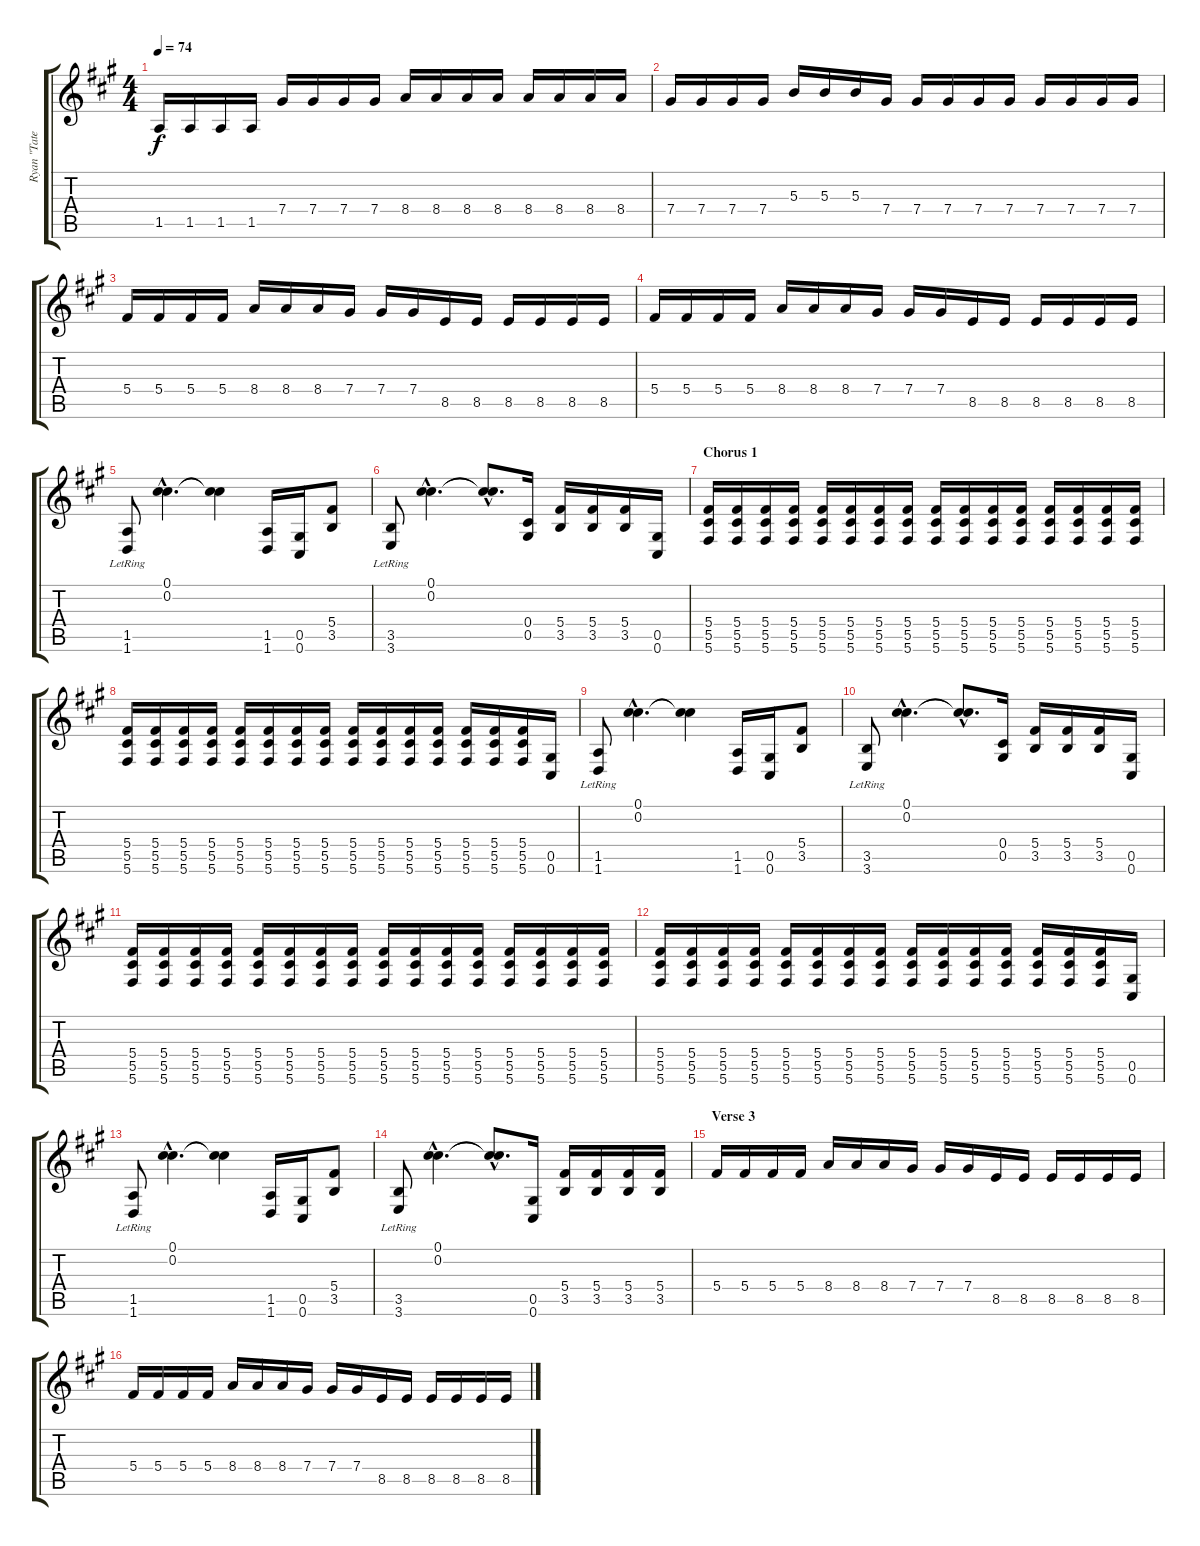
\track ("Ryan \"Tater\" Johnson" "Ryan \"Tate") {instrument distortionguitar}
\staff {score tabs}
\tuning (Db4 Db4 Gb3 Db3 Ab2 Db2) {hide}
\ts (4 4)
\tempo 74
\clef g2
\ks f#minor
1.5.16{dy f} 1.5.16 1.5.16 1.5.16 7.4.16 7.4.16 7.4.16 7.4.16 8.4.16 8.4.16 8.4.16 8.4.16 8.4.16 8.4.16 8.4.16 8.4.16 |
7.4.16 7.4.16 7.4.16 7.4.16 5.3.16 5.3.16 5.3.16 7.4.16 7.4.16 7.4.16 7.4.16 7.4.16 7.4.16 7.4.16 7.4.16 7.4.16 |
5.4.16 5.4.16 5.4.16 5.4.16 8.4.16 8.4.16 8.4.16 7.4.16 7.4.16 7.4.16 8.5.16 8.5.16 8.5.16 8.5.16 8.5.16 8.5.16 |
5.4.16 5.4.16 5.4.16 5.4.16 8.4.16 8.4.16 8.4.16 7.4.16 7.4.16{instrument distortionguitar} 7.4.16 8.5.16 8.5.16 8.5.16 8.5.16 8.5.16 8.5.16 |
(1.5{lr} 1.6{lr}).8 (0.1{hac} 0.2{hac}).4{d} (0.1{t} 0.2{t}).4 (1.5 1.6).16 (0.5 0.6).16 (5.4 3.5).8 |
(3.5{lr} 3.6{lr}).8 (0.1{hac} 0.2{hac}).4{d} (0.1{hac t} 0.2{hac t}).8{d} (0.4 0.5).16 (5.4 3.5).16 (5.4 3.5).16 (5.4 3.5).16 (0.5 0.6).16 |
\section ("" "Chorus 1")
(5.4 5.5 5.6).16 (5.4 5.5 5.6).16 (5.4 5.5 5.6).16 (5.4 5.5 5.6).16 (5.4 5.5 5.6).16 (5.4 5.5 5.6).16 (5.4 5.5 5.6).16 (5.4 5.5 5.6).16 (5.4 5.5 5.6).16 (5.4 5.5 5.6).16 (5.4 5.5 5.6).16 (5.4 5.5 5.6).16 (5.4 5.5 5.6).16 (5.4 5.5 5.6).16 (5.4 5.5 5.6).16 (5.4 5.5 5.6).16 |
(5.4 5.5 5.6).16 (5.4 5.5 5.6).16 (5.4 5.5 5.6).16 (5.4 5.5 5.6).16 (5.4 5.5 5.6).16 (5.4 5.5 5.6).16 (5.4 5.5 5.6).16 (5.4 5.5 5.6).16 (5.4 5.5 5.6).16 (5.4 5.5 5.6).16 (5.4 5.5 5.6).16 (5.4 5.5 5.6).16 (5.4 5.5 5.6).16 (5.4 5.5 5.6).16 (5.4 5.5 5.6).16 (0.5 0.6).16 |
(1.5{lr} 1.6{lr}).8 (0.1{hac} 0.2{hac}).4{d} (0.1{t} 0.2{t}).4 (1.5 1.6).16 (0.5 0.6).16 (5.4 3.5).8 |
(3.5{lr} 3.6{lr}).8 (0.1{hac} 0.2{hac}).4{d} (0.1{hac t} 0.2{hac t}).8{d} (0.4 0.5).16 (5.4 3.5).16 (5.4 3.5).16 (5.4 3.5).16 (0.5 0.6).16 |
(5.4 5.5 5.6).16 (5.4 5.5 5.6).16 (5.4 5.5 5.6).16 (5.4 5.5 5.6).16 (5.4 5.5 5.6).16 (5.4 5.5 5.6).16 (5.4 5.5 5.6).16 (5.4 5.5 5.6).16 (5.4 5.5 5.6).16 (5.4 5.5 5.6).16 (5.4 5.5 5.6).16 (5.4 5.5 5.6).16 (5.4 5.5 5.6).16 (5.4 5.5 5.6).16 (5.4 5.5 5.6).16 (5.4 5.5 5.6).16 |
(5.4 5.5 5.6).16 (5.4 5.5 5.6).16 (5.4 5.5 5.6).16 (5.4 5.5 5.6).16 (5.4 5.5 5.6).16 (5.4 5.5 5.6).16 (5.4 5.5 5.6).16 (5.4 5.5 5.6).16 (5.4 5.5 5.6).16 (5.4 5.5 5.6).16 (5.4 5.5 5.6).16 (5.4 5.5 5.6).16 (5.4 5.5 5.6).16 (5.4 5.5 5.6).16 (5.4 5.5 5.6).16 (0.5 0.6).16 |
(1.5{lr} 1.6{lr}).8 (0.1{hac} 0.2{hac}).4{d} (0.1{t} 0.2{t}).4 (1.5 1.6).16 (0.5 0.6).16 (5.4 3.5).8 |
(3.5{lr} 3.6{lr}).8 (0.1{hac} 0.2{hac}).4{d} (0.1{hac t} 0.2{hac t}).8{d} (0.5 0.6).16 (5.4 3.5).16 (5.4 3.5).16 (5.4 3.5).16 (5.4 3.5).16 |
\section ("" "Verse 3")
5.4.16{instrument electricguitarmuted} 5.4.16 5.4.16 5.4.16 8.4.16 8.4.16 8.4.16 7.4.16 7.4.16 7.4.16 8.5.16 8.5.16 8.5.16 8.5.16 8.5.16 8.5.16 |
5.4.16{instrument electricguitarmuted} 5.4.16 5.4.16 5.4.16 8.4.16 8.4.16 8.4.16 7.4.16 7.4.16 7.4.16 8.5.16 8.5.16 8.5.16 8.5.16 8.5.16 8.5.16
